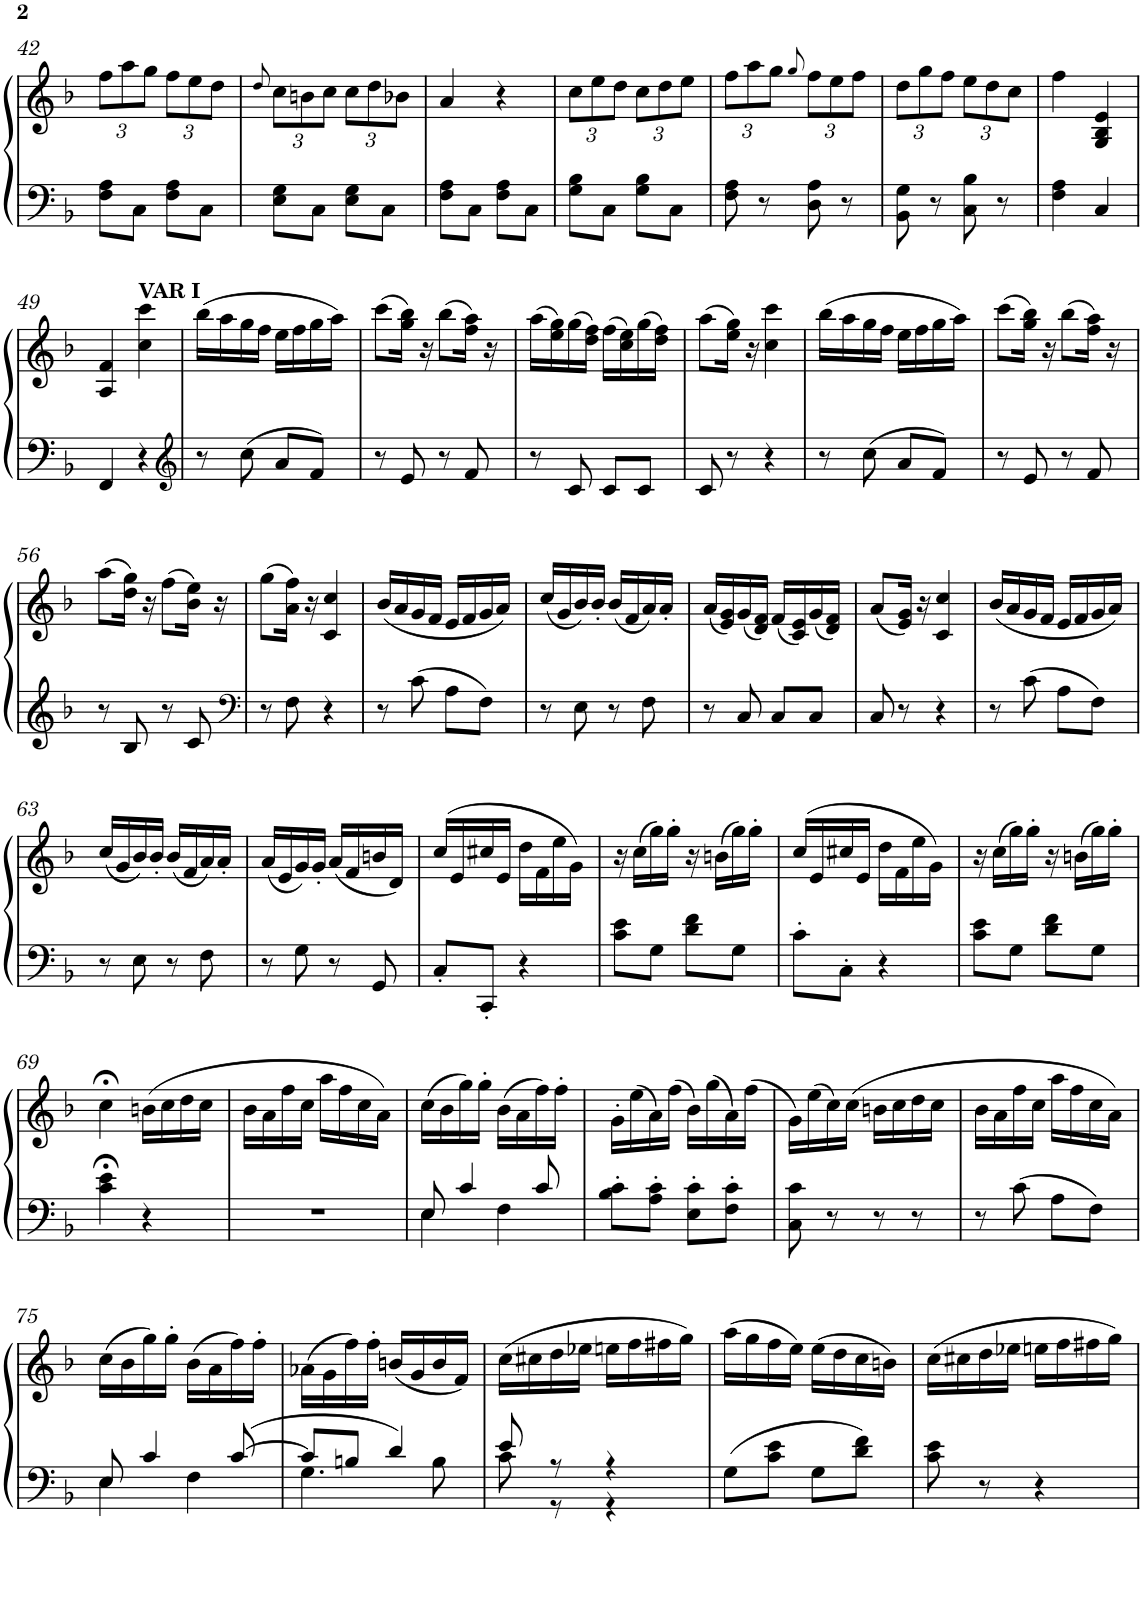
**kern	**kern
*part1	*part1
*staff2	*staff1
*I"Piano	*
*I'Pno.	*
!!LO:PB:g=z
*clefF4	*clefG2
*k[b-]	*k[b-]
*F:	*F:
*M2/4	*M2/4
*	*Xbrackettup
=42	=42
8F\ 8A\L	12ff\L
.	12aa\
8C\J	.
.	12gg\J
8F\ 8A\L	12ff\L
.	12ee\
8C\J	.
.	12dd\J
=43	=43
.	8qdd/
8E\ 8G\L	12cc\L
.	12bn\
8C\J	.
.	12cc\J
8E\ 8G\L	12cc\L
.	12dd\
8C\J	.
.	12b-X\J
=44	=44
8F\ 8A\L	4a/
8C\J	.
8F\ 8A\L	4r
8C\J	.
=45	=45
8G\ 8B-\L	12cc\L
.	12ee\
8C\J	.
.	12dd\J
8G\ 8B-\L	12cc\L
.	12dd\
8C\J	.
.	12ee\J
=46	=46
8F\ 8A\	12ff\L
.	12aa\
8r	.
.	12gg\J
.	8qgg/
8D\ 8A\	12ff\L
.	12ee\
8r	.
.	12ff\J
=47	=47
8BB-\ 8G\	12dd\L
.	12gg\
8r	.
.	12ff\J
8C\ 8B-\	12ee\L
.	12dd\
8r	.
.	12cc\J
=48	=48
4F\ 4A\	4ff\
4C/	4G/ 4B-/ 4e/
!!LO:LB:g=z
=49	=49
4FF/	4A/ 4f/
!	!LO:TX:a:B:t=VAR I
4r	4cc\ 4ccc\
=50	=50
*clefG2	*
8r	(>16bb-\LL
.	16aa\
8cc\	16gg\
.	16ff\JJ
8a/L	16ee\LL
.	16ff\
8f/J	16gg\
.	16aa\JJ)
=51	=51
8r	(>8ccc\L
8e/	16gg\ 16bb-\Jk)
.	16r
8r	(>8bb-\L
8f/	16ff\ 16aa\Jk)
.	16r
=52	=52
8r	(>16aa\LL
.	16ee\ 16gg\)
8c/	(>16gg\
.	16dd\ 16ff\JJ)
8c/L	(>16ff\LL
.	16cc\ 16ee\)
8c/J	(>16gg\
.	16dd\ 16ff\JJ)
=53	=53
8c/	(>8aa\L
8r	16ee\ 16gg\Jk)
.	16r
4r	4cc\ 4ccc\
=54	=54
8r	(>16bb-\LL
.	16aa\
8cc\	16gg\
.	16ff\JJ
8a/L	16ee\LL
.	16ff\
8f/J	16gg\
.	16aa\JJ)
=55	=55
8r	(>8ccc\L
8e/	16gg\ 16bb-\Jk)
.	16r
8r	(>8bb-\L
8f/	16ff\ 16aa\Jk)
.	16r
!!LO:LB:g=z
=56	=56
8r	(>8aa\L
8B-/	16dd\ 16gg\Jk)
.	16r
8r	(>8ff\L
8c/	16b-\ 16ee\Jk)
.	16r
=57	=57
*clefF4	*
8r	(>8gg\L
8F\	16a\ 16ff\Jk)
.	16r
4r	4c/ 4cc/
=58	=58
8r	(<16b-/LL
.	16a/
8c\	16g/
.	16f/JJ
8A\L	16e/LL
.	16f/
8F\J	16g/
.	16a/JJ)
=59	=59
8r	(<16cc/LL
.	16g/
8E\	16b-/)
.	16b-'/JJ
8r	(<16b-/LL
.	16f/
8F\	16a/)
.	16a'/JJ
=60	=60
8r	(<16a/LL
.	16e/ 16g/)
8C/	(<16g/
.	16d/ 16f/JJ)
8C/L	(<16f/LL
.	16c/ 16e/)
8C/J	(<16g/
.	16d/ 16f/JJ)
=61	=61
8C/	(<8a/L
8r	16e/ 16g/Jk)
.	16r
4r	4c/ 4cc/
=62	=62
8r	(<16b-/LL
.	16a/
8c\	16g/
.	16f/JJ
8A\L	16e/LL
.	16f/
8F\J	16g/
.	16a/JJ)
!!LO:LB:g=z
=63	=63
8r	(<16cc/LL
.	16g/
8E\	16b-/)
.	16b-'/JJ
8r	(<16b-/LL
.	16f/
8F\	16a/)
.	16a'/JJ
=64	=64
8r	(<16a/LL
.	16e/
8G\	16g/)
.	16g'/JJ
8r	(<16a/LL
.	16f/
8GG/	16bn/
.	16d/JJ)
=65	=65
8C'/L	(>16cc/LL
.	16e/
8CC'/J	16cc#X/
.	16e/JJ
4r	16dd\LL
.	16f\
.	16ee\
.	16g\JJ)
=66	=66
8c\ 8e\L	16r
.	(>16cc\LL
8G\J	16gg\)
.	16gg'\JJ
8d\ 8f\L	16r
.	(>16bn\LL
8G\J	16gg\)
.	16gg'\JJ
=67	=67
8c'\L	(>16cc/LL
.	16e/
8C'\J	16cc#X/
.	16e/JJ
4r	16dd\LL
.	16f\
.	16ee\
.	16g\JJ)
=68	=68
8c\ 8e\L	16r
.	(>16cc\LL
8G\J	16gg\)
.	16gg'\JJ
8d\ 8f\L	16r
.	(>16bn\LL
8G\J	16gg\)
.	16gg'\JJ
!!LO:LB:g=z
=69	=69
4c\;< 4e\;<	4cc;<\
4r	(>16bn\LL
.	16cc\
.	16dd\
.	16cc\JJ
=70	=70
2r	16b-\LL
.	16a\
.	16ff\
.	16cc\JJ
.	16aa\LL
.	16ff\
.	16cc\
.	16a\JJ)
=71	=71
*^	*
8E/	4E\	(>16cc\LL
.	.	16b-\
4c/	.	16gg\)
.	.	16gg'\JJ
.	4F\	(>16b-\LL
.	.	16a\
8c/	.	16ff\)
.	.	16ff'\JJ
*v	*v	*
=72	=72
8B-\' 8c\'L	16g'\LL
.	(>16ee\
8A\' 8c\'J	16a\)
.	(>16ff\JJ
8E\' 8c\'L	16b-\LL)
.	(>16gg\
8F\' 8c\'J	16a\)
.	(>16ff\JJ
=73	=73
8C\ 8c\	16g\LL)
.	(>16ee\
8r	16cc\)
.	(>16cc\JJ
8r	16bn\LL
.	16cc\
8r	16dd\
.	16cc\JJ
=74	=74
8r	16b-\LL
.	16a\
8c\	16ff\
.	16cc\JJ
8A\L	16aa\LL
.	16ff\
8F\J	16cc\
.	16a\JJ)
!!LO:LB:g=z
=75	=75
*^	*
8E/	4E\	(>16cc\LL
.	.	16b-\
4c/	.	16gg\)
.	.	16gg'\JJ
.	4F\	(>16b-\LL
.	.	16a\
[8c/	.	16ff\)
.	.	16ff'\JJ
=76	=76	=76
8c/L]	4.G\	(>16a-X\LL
.	.	16g\
8Bn/J	.	16ff\)
.	.	16ff'\JJ
4d/	.	(<16bn/LL
.	.	16g/
.	8B\	16b/
.	.	16f/JJ)
=77	=77	=77
8e/	8c\	(>16cc\LL
.	.	16cc#X\
8r	8r	16dd\
.	.	16ee-X\JJ
4r	4r	16een\LL
.	.	16ff\
.	.	16ff#X\
.	.	16gg\JJ)
*v	*v	*
=78	=78
8G\L	(>16aa\LL
.	16gg\
8c\ 8e\J	16ff\
.	16ee\JJ)
8G\L	(>16ee\LL
.	16dd\
8d\ 8f\J	16cc\
.	16bn\JJ)
=79	=79
8c\ 8e\	(>16cc\LL
.	16cc#X\
8r	16dd\
.	16ee-X\JJ
4r	16een\LL
.	16ff\
.	16ff#X\
.	16gg\JJ)
=	=
*-	*-
